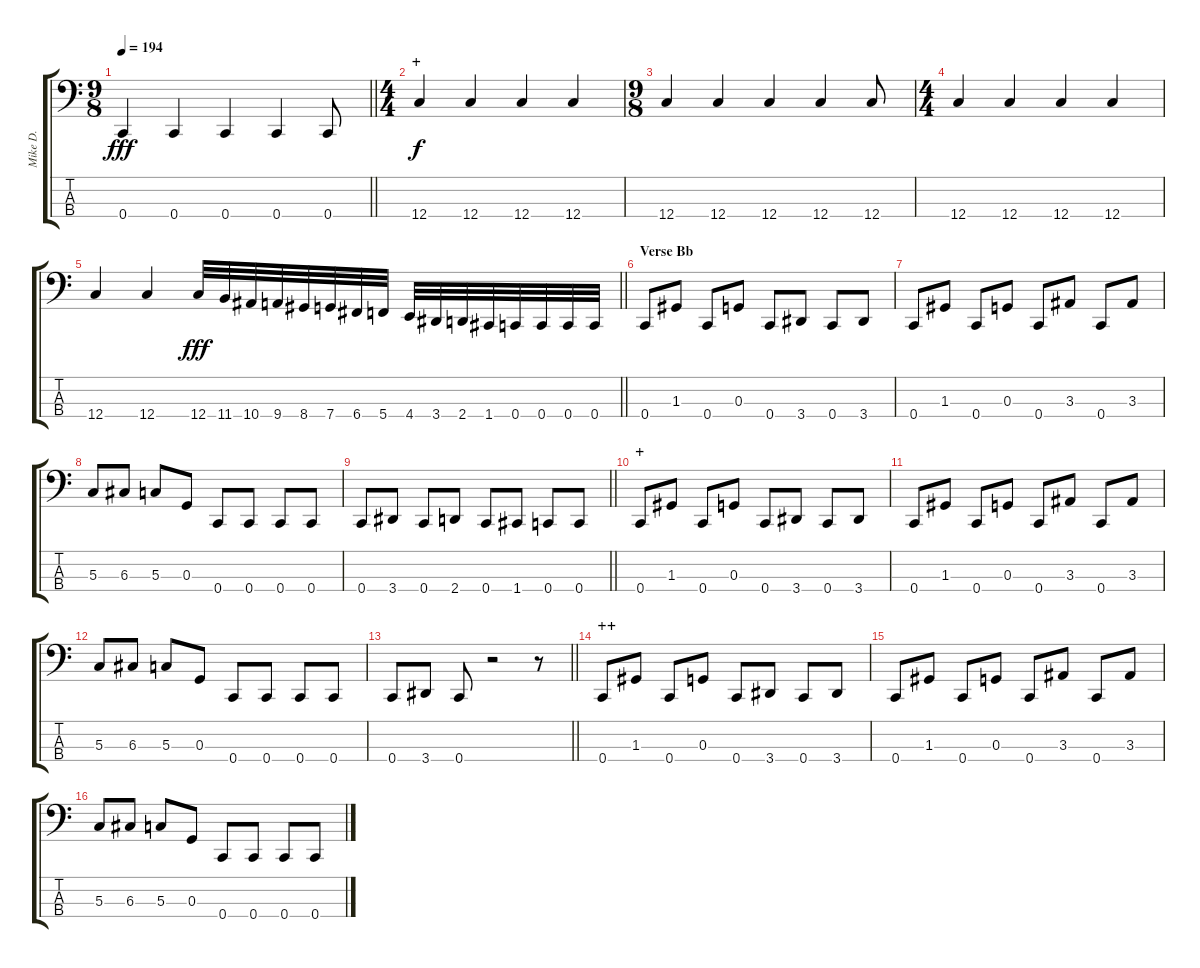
\track ("Mike D." "Mike D.") {instrument electricbassfinger}
\staff {score tabs}
\tuning (F2 C2 G1 C1) {hide}
\ts (9 8)
\tempo 194
\clef f4
\barLineRight lightlight
\ks c
0.4.4{dy fff} 0.4.4 0.4.4 0.4.4 0.4.8 |
\ts (4 4)
\section ("" "+")
12.4.4{dy f} 12.4.4 12.4.4 12.4.4 |
\ts (9 8)
12.4.4 12.4.4 12.4.4 12.4.4 12.4.8 |
\ts (4 4)
12.4.4 12.4.4 12.4.4 12.4.4 |
\barLineRight lightlight
12.4.4 12.4.4 12.4.32{dy fff} 11.4.32 10.4.32 9.4.32 8.4.32 7.4.32 6.4.32 5.4.32 4.4.32 3.4.32 2.4.32 1.4.32 0.4.32 0.4.32 0.4.32 0.4.32 |
\section ("" "Verse Bb")
0.4.8 1.3.8 0.4.8 0.3.8 0.4.8 3.4.8 0.4.8 3.4.8 |
0.4.8 1.3.8 0.4.8 0.3.8 0.4.8 3.3.8 0.4.8 3.3.8 |
5.3.8 6.3.8 5.3.8 0.3.8 0.4.8 0.4.8 0.4.8 0.4.8 |
\barLineRight lightlight
0.4.8 3.4.8 0.4.8 2.4.8 0.4.8 1.4.8 0.4.8 0.4.8 |
\section ("" "+")
0.4.8 1.3.8 0.4.8 0.3.8 0.4.8 3.4.8 0.4.8 3.4.8 |
0.4.8 1.3.8 0.4.8 0.3.8 0.4.8 3.3.8 0.4.8 3.3.8 |
5.3.8 6.3.8 5.3.8 0.3.8 0.4.8 0.4.8 0.4.8 0.4.8 |
\barLineRight lightlight
0.4.8 3.4.8 0.4.8 r.2 r.8 |
\section ("" "++")
0.4.8 1.3.8 0.4.8 0.3.8 0.4.8 3.4.8 0.4.8 3.4.8 |
0.4.8 1.3.8 0.4.8 0.3.8 0.4.8 3.3.8 0.4.8 3.3.8 |
5.3.8 6.3.8 5.3.8 0.3.8 0.4.8 0.4.8 0.4.8 0.4.8
